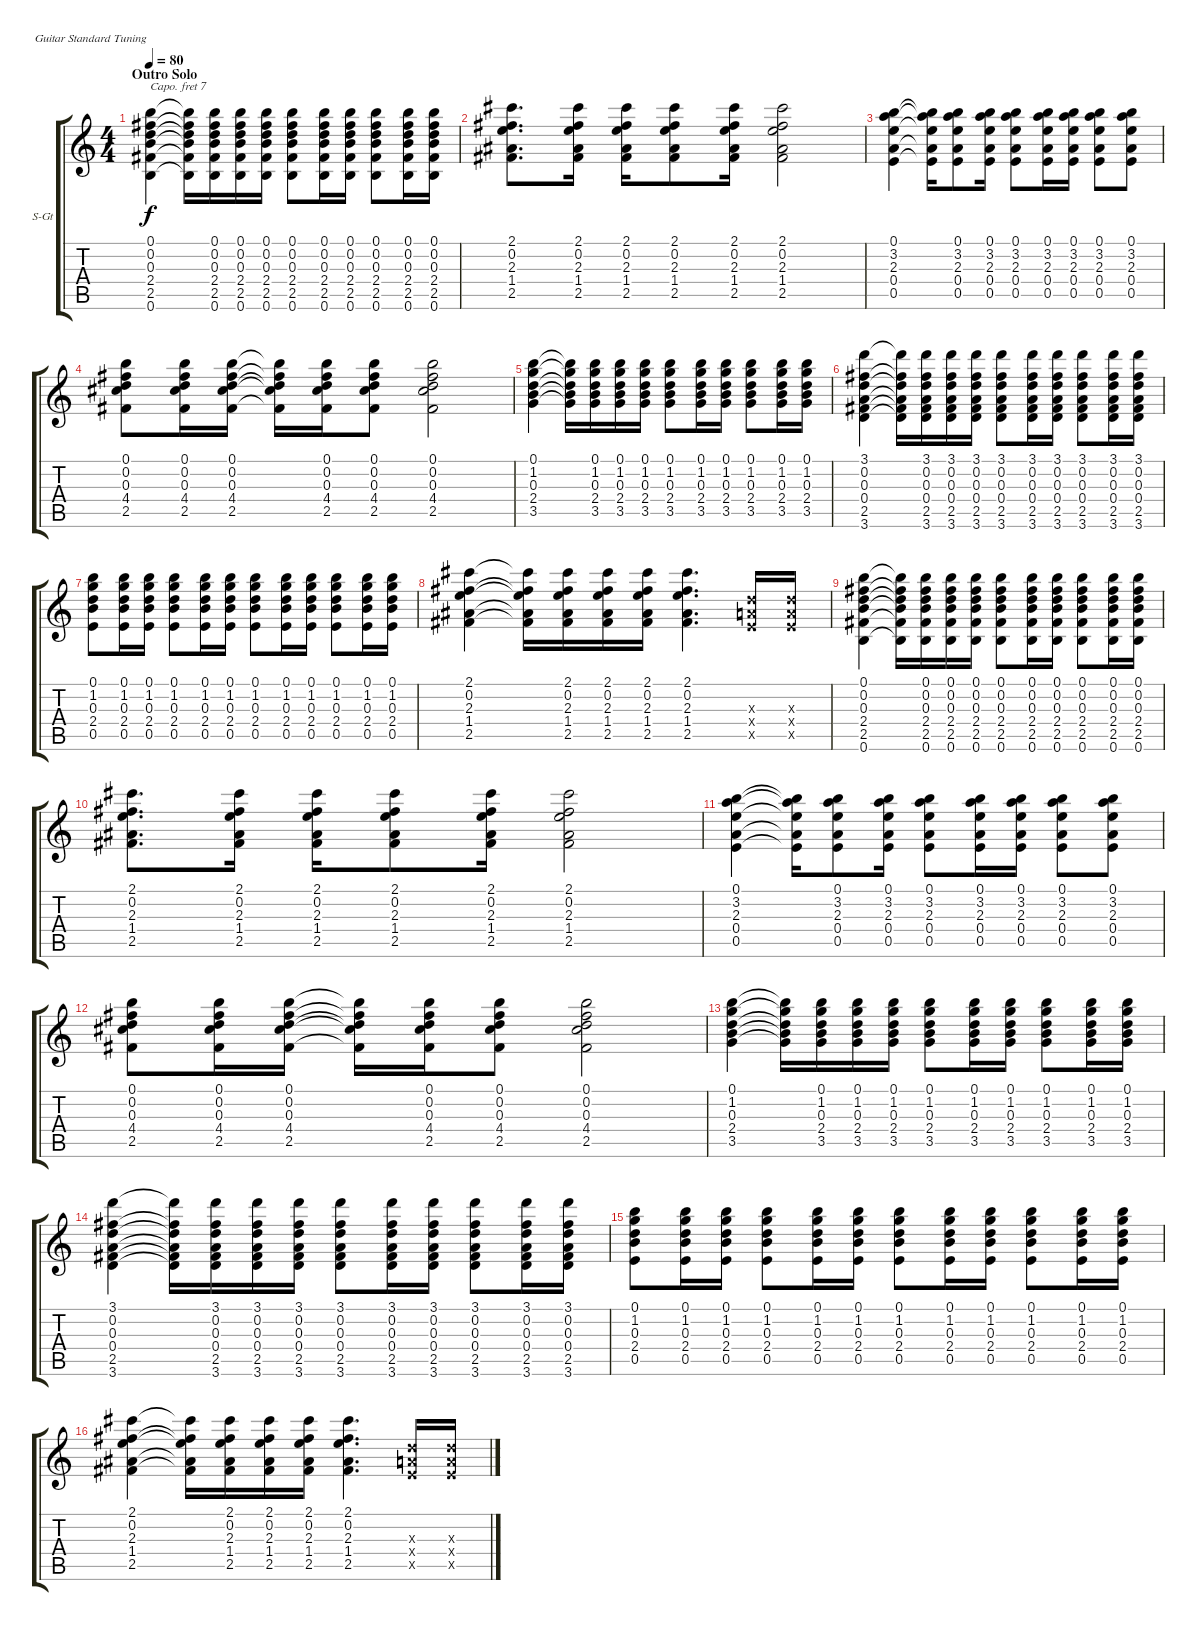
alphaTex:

\bracketExtendMode groupsimilarinstruments
\firstSystemTrackNameOrientation horizontal
\otherSystemsTrackNameOrientation horizontal
\track ("12-string guitar (1)" "S-Gt") {instrument acousticguitarsteel}
\staff {score tabs}
\capo 7
\tuning (E4 B3 G3 D3 A2 E2)
\ts (4 4)
\section ("" "Outro Solo")
\tempo 80
\clef g2
\ks c
(0.1 0.2 0.3 2.4 2.5 0.6).4{dy f} (0.1{t} 0.2{t} 0.3{t} 2.4{t} 2.5{t} 0.6{t}).16 (0.1 0.2 0.3 2.4 2.5 0.6).16 (0.1 0.2 0.3 2.4 2.5 0.6).16 (0.1 0.2 0.3 2.4 2.5 0.6).16 (0.1 0.2 0.3 2.4 2.5 0.6).8 (0.1 0.2 0.3 2.4 2.5 0.6).16 (0.1 0.2 0.3 2.4 2.5 0.6).16 (0.1 0.2 0.3 2.4 2.5 0.6).8 (0.1 0.2 0.3 2.4 2.5 0.6).16 (0.1 0.2 0.3 2.4 2.5 0.6).16 |
(2.1 0.2 2.3 1.4 2.5).8{d} (2.1 0.2 2.3 1.4 2.5).16 (2.1 0.2 2.3 1.4 2.5).16 (2.1 0.2 2.3 1.4 2.5).8 (2.1 0.2 2.3 1.4 2.5).16 (2.1 0.2 2.3 1.4 2.5).2 |
(0.1 3.2 2.3 0.4 0.5).4 (0.1{t} 3.2{t} 2.3{t} 0.4{t} 0.5{t}).16 (0.1 3.2 2.3 0.4 0.5).8 (0.1 3.2 2.3 0.4 0.5).16 (0.1 3.2 2.3 0.4 0.5).8 (0.1 3.2 2.3 0.4 0.5).16 (0.1 3.2 2.3 0.4 0.5).16 (0.1 3.2 2.3 0.4 0.5).8 (0.1 3.2 2.3 0.4 0.5).8 |
(0.1 0.2 0.3 4.4 2.5).8 (0.1 0.2 0.3 4.4 2.5).16 (0.1 0.2 0.3 4.4 2.5).16 (0.1{t} 0.2{t} 0.3{t} 4.4{t} 2.5{t}).16 (0.1 0.2 0.3 4.4 2.5).16 (0.1 0.2 0.3 4.4 2.5).8 (0.1 0.2 0.3 4.4 2.5).2 |
(0.1 1.2 0.3 2.4 3.5).4 (0.1{t} 1.2{t} 0.3{t} 2.4{t} 3.5{t}).16 (0.1 1.2 0.3 2.4 3.5).16 (0.1 1.2 0.3 2.4 3.5).16 (0.1 1.2 0.3 2.4 3.5).16 (0.1 1.2 0.3 2.4 3.5).8 (0.1 1.2 0.3 2.4 3.5).16 (0.1 1.2 0.3 2.4 3.5).16 (0.1 1.2 0.3 2.4 3.5).8 (0.1 1.2 0.3 2.4 3.5).16 (0.1 1.2 0.3 2.4 3.5).16 |
(3.1 0.2 0.3 0.4 2.5 3.6).4 (3.1{t} 0.2{t} 0.3{t} 0.4{t} 2.5{t} 3.6{t}).16 (3.1 0.2 0.3 0.4 2.5 3.6).16 (3.1 0.2 0.3 0.4 2.5 3.6).16 (3.1 0.2 0.3 0.4 2.5 3.6).16 (3.1 0.2 0.3 0.4 2.5 3.6).8 (3.1 0.2 0.3 0.4 2.5 3.6).16 (3.1 0.2 0.3 0.4 2.5 3.6).16 (3.1 0.2 0.3 0.4 2.5 3.6).8 (3.1 0.2 0.3 0.4 2.5 3.6).16 (3.1 0.2 0.3 0.4 2.5 3.6).16 |
(0.1 1.2 0.3 2.4 0.5).8 (0.1 1.2 0.3 2.4 0.5).16 (0.1 1.2 0.3 2.4 0.5).16 (0.1 1.2 0.3 2.4 0.5).8 (0.1 1.2 0.3 2.4 0.5).16 (0.1 1.2 0.3 2.4 0.5).16 (0.1 1.2 0.3 2.4 0.5).8 (0.1 1.2 0.3 2.4 0.5).16 (0.1 1.2 0.3 2.4 0.5).16 (0.1 1.2 0.3 2.4 0.5).8 (0.1 1.2 0.3 2.4 0.5).16 (0.1 1.2 0.3 2.4 0.5).16 |
(2.1 0.2 2.3 1.4 2.5).4 (2.1{t} 0.2{t} 2.3{t} 1.4{t} 2.5{t}).16 (2.1 0.2 2.3 1.4 2.5).16 (2.1 0.2 2.3 1.4 2.5).16 (2.1 0.2 2.3 1.4 2.5).16 (2.1 0.2 2.3 1.4 2.5).4{d} (0.3{x} 0.4{x} 0.5{x}).16 (0.3{x} 0.4{x} 0.5{x}).16 |
(0.1 0.2 0.3 2.4 2.5 0.6).4 (0.1{t} 0.2{t} 0.3{t} 2.4{t} 2.5{t} 0.6{t}).16 (0.1 0.2 0.3 2.4 2.5 0.6).16 (0.1 0.2 0.3 2.4 2.5 0.6).16 (0.1 0.2 0.3 2.4 2.5 0.6).16 (0.1 0.2 0.3 2.4 2.5 0.6).8 (0.1 0.2 0.3 2.4 2.5 0.6).16 (0.1 0.2 0.3 2.4 2.5 0.6).16 (0.1 0.2 0.3 2.4 2.5 0.6).8 (0.1 0.2 0.3 2.4 2.5 0.6).16 (0.1 0.2 0.3 2.4 2.5 0.6).16 |
(2.1 0.2 2.3 1.4 2.5).8{d} (2.1 0.2 2.3 1.4 2.5).16 (2.1 0.2 2.3 1.4 2.5).16 (2.1 0.2 2.3 1.4 2.5).8 (2.1 0.2 2.3 1.4 2.5).16 (2.1 0.2 2.3 1.4 2.5).2 |
(0.1 3.2 2.3 0.4 0.5).4 (0.1{t} 3.2{t} 2.3{t} 0.4{t} 0.5{t}).16 (0.1 3.2 2.3 0.4 0.5).8 (0.1 3.2 2.3 0.4 0.5).16 (0.1 3.2 2.3 0.4 0.5).8 (0.1 3.2 2.3 0.4 0.5).16 (0.1 3.2 2.3 0.4 0.5).16 (0.1 3.2 2.3 0.4 0.5).8 (0.1 3.2 2.3 0.4 0.5).8 |
(0.1 0.2 0.3 4.4 2.5).8 (0.1 0.2 0.3 4.4 2.5).16 (0.1 0.2 0.3 4.4 2.5).16 (0.1{t} 0.2{t} 0.3{t} 4.4{t} 2.5{t}).16 (0.1 0.2 0.3 4.4 2.5).16 (0.1 0.2 0.3 4.4 2.5).8 (0.1 0.2 0.3 4.4 2.5).2 |
(0.1 1.2 0.3 2.4 3.5).4 (0.1{t} 1.2{t} 0.3{t} 2.4{t} 3.5{t}).16 (0.1 1.2 0.3 2.4 3.5).16 (0.1 1.2 0.3 2.4 3.5).16 (0.1 1.2 0.3 2.4 3.5).16 (0.1 1.2 0.3 2.4 3.5).8 (0.1 1.2 0.3 2.4 3.5).16 (0.1 1.2 0.3 2.4 3.5).16 (0.1 1.2 0.3 2.4 3.5).8 (0.1 1.2 0.3 2.4 3.5).16 (0.1 1.2 0.3 2.4 3.5).16 |
(3.1 0.2 0.3 0.4 2.5 3.6).4 (3.1{t} 0.2{t} 0.3{t} 0.4{t} 2.5{t} 3.6{t}).16 (3.1 0.2 0.3 0.4 2.5 3.6).16 (3.1 0.2 0.3 0.4 2.5 3.6).16 (3.1 0.2 0.3 0.4 2.5 3.6).16 (3.1 0.2 0.3 0.4 2.5 3.6).8 (3.1 0.2 0.3 0.4 2.5 3.6).16 (3.1 0.2 0.3 0.4 2.5 3.6).16 (3.1 0.2 0.3 0.4 2.5 3.6).8 (3.1 0.2 0.3 0.4 2.5 3.6).16 (3.1 0.2 0.3 0.4 2.5 3.6).16 |
(0.1 1.2 0.3 2.4 0.5).8 (0.1 1.2 0.3 2.4 0.5).16 (0.1 1.2 0.3 2.4 0.5).16 (0.1 1.2 0.3 2.4 0.5).8 (0.1 1.2 0.3 2.4 0.5).16 (0.1 1.2 0.3 2.4 0.5).16 (0.1 1.2 0.3 2.4 0.5).8 (0.1 1.2 0.3 2.4 0.5).16 (0.1 1.2 0.3 2.4 0.5).16 (0.1 1.2 0.3 2.4 0.5).8 (0.1 1.2 0.3 2.4 0.5).16 (0.1 1.2 0.3 2.4 0.5).16 |
(2.1 0.2 2.3 1.4 2.5).4 (2.1{t} 0.2{t} 2.3{t} 1.4{t} 2.5{t}).16 (2.1 0.2 2.3 1.4 2.5).16 (2.1 0.2 2.3 1.4 2.5).16 (2.1 0.2 2.3 1.4 2.5).16 (2.1 0.2 2.3 1.4 2.5).4{d} (0.3{x} 0.4{x} 0.5{x}).16 (0.3{x} 0.4{x} 0.5{x}).16
